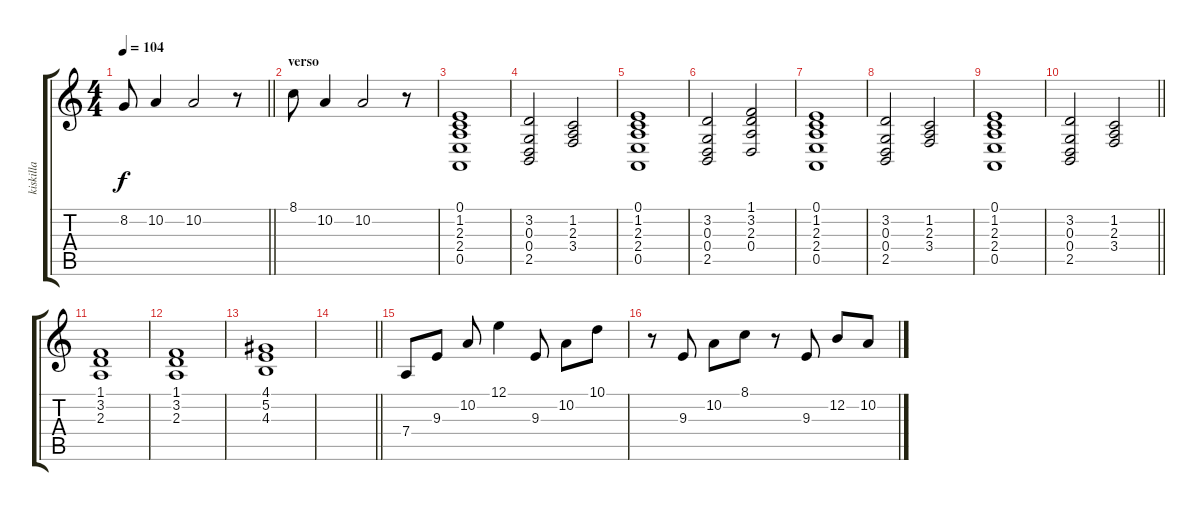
\track ("kiskilla" "kiskilla") {instrument harpsichord}
\staff {score tabs}
\tuning (E4 B3 G3 D3 A2 E2) {hide}
\ts (4 4)
\tempo 104
\clef g2
\barLineRight lightlight
\ks c
8.2.8{dy f} 10.2.4 10.2.2 r.8 |
\section ("" "verso")
8.1.8 10.2.4 10.2.2 r.8 |
(0.1 1.2 2.3 2.4 0.5).1{volume 7 instrument churchorgan} |
(3.2 0.3 0.4 2.5).2 (1.2 2.3 3.4).2 |
(0.1 1.2 2.3 2.4 0.5).1{volume 7 instrument churchorgan} |
(3.2 0.3 0.4 2.5).2 (1.1 3.2 2.3 0.4).2 |
(0.1 1.2 2.3 2.4 0.5).1{volume 7 instrument churchorgan} |
(3.2 0.3 0.4 2.5).2 (1.2 2.3 3.4).2 |
(0.1 1.2 2.3 2.4 0.5).1{volume 7 instrument churchorgan} |
\barLineRight lightlight
(3.2 0.3 0.4 2.5).2 (1.2 2.3 3.4).2 |
\section ("" "")
(1.1 3.2 2.3).1 |
(1.1 3.2 2.3).1 |
(4.1 5.2 4.3).1 |
\barLineRight lightlight
|
7.4.8{volume 16 instrument harpsichord} 9.3.8 10.2.8 12.1.4 9.3.8 10.2.8 10.1.8 |
r.8 9.3.8 10.2.8 8.1.8 r.8 9.3.8 12.2.8 10.2.8
